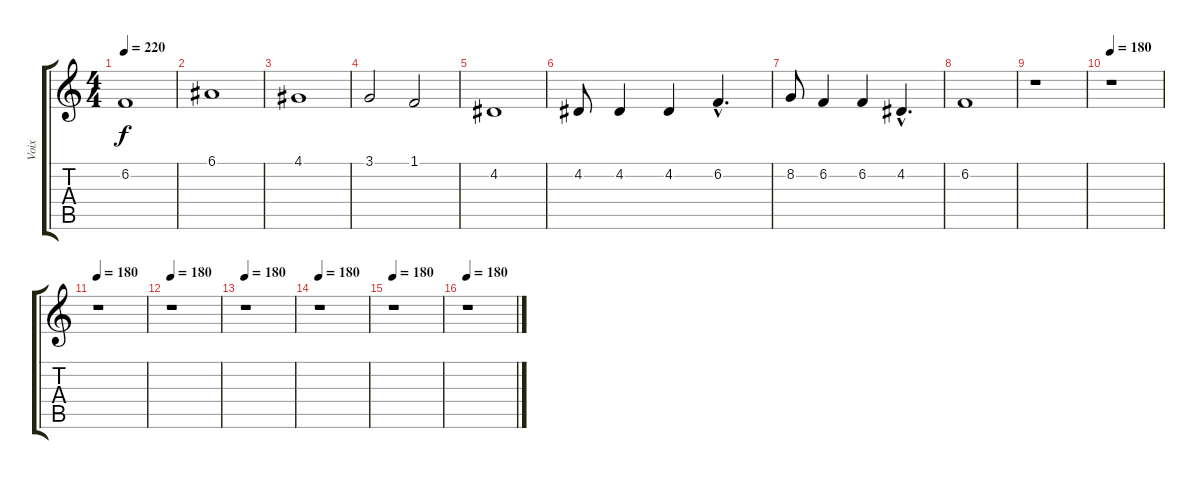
\track ("Voix" "Voix") {instrument lead6voice}
\staff {score tabs}
\tuning (E4 B3 G3 D3 A2 E2) {hide}
\ts (4 4)
\tempo 220
\clef g2
\ks c
6.2{t}.1{dy f} |
6.1.1 |
4.1.1 |
3.1.2 1.1.2 |
4.2.1 |
4.2.8 4.2.4 4.2.4 6.2{hac}.4{d} |
8.2.8 6.2.4 6.2.4 4.2{hac}.4{d} |
6.2.1 |
r.1 |
\tempo 180
r.1 |
\tempo 180
r.1 |
\tempo 180
r.1 |
\tempo 180
r.1 |
\tempo 180
r.1 |
\tempo 180
r.1 |
\tempo 180
r.1
